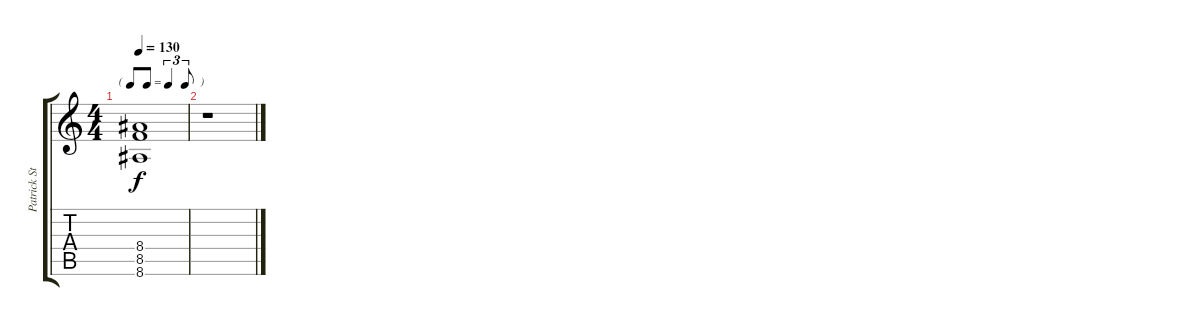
\track ("Patrick Stump" "Patrick St") {instrument overdrivenguitar}
\staff {score tabs}
\tuning (E4 B3 G3 D3 A2 D2) {hide}
\ts (4 4)
\tf triplet8th
\tempo 130
\clef g2
\ks c
(8.4{t} 8.5{t} 8.6{t}).1{dy f} |
r.1
